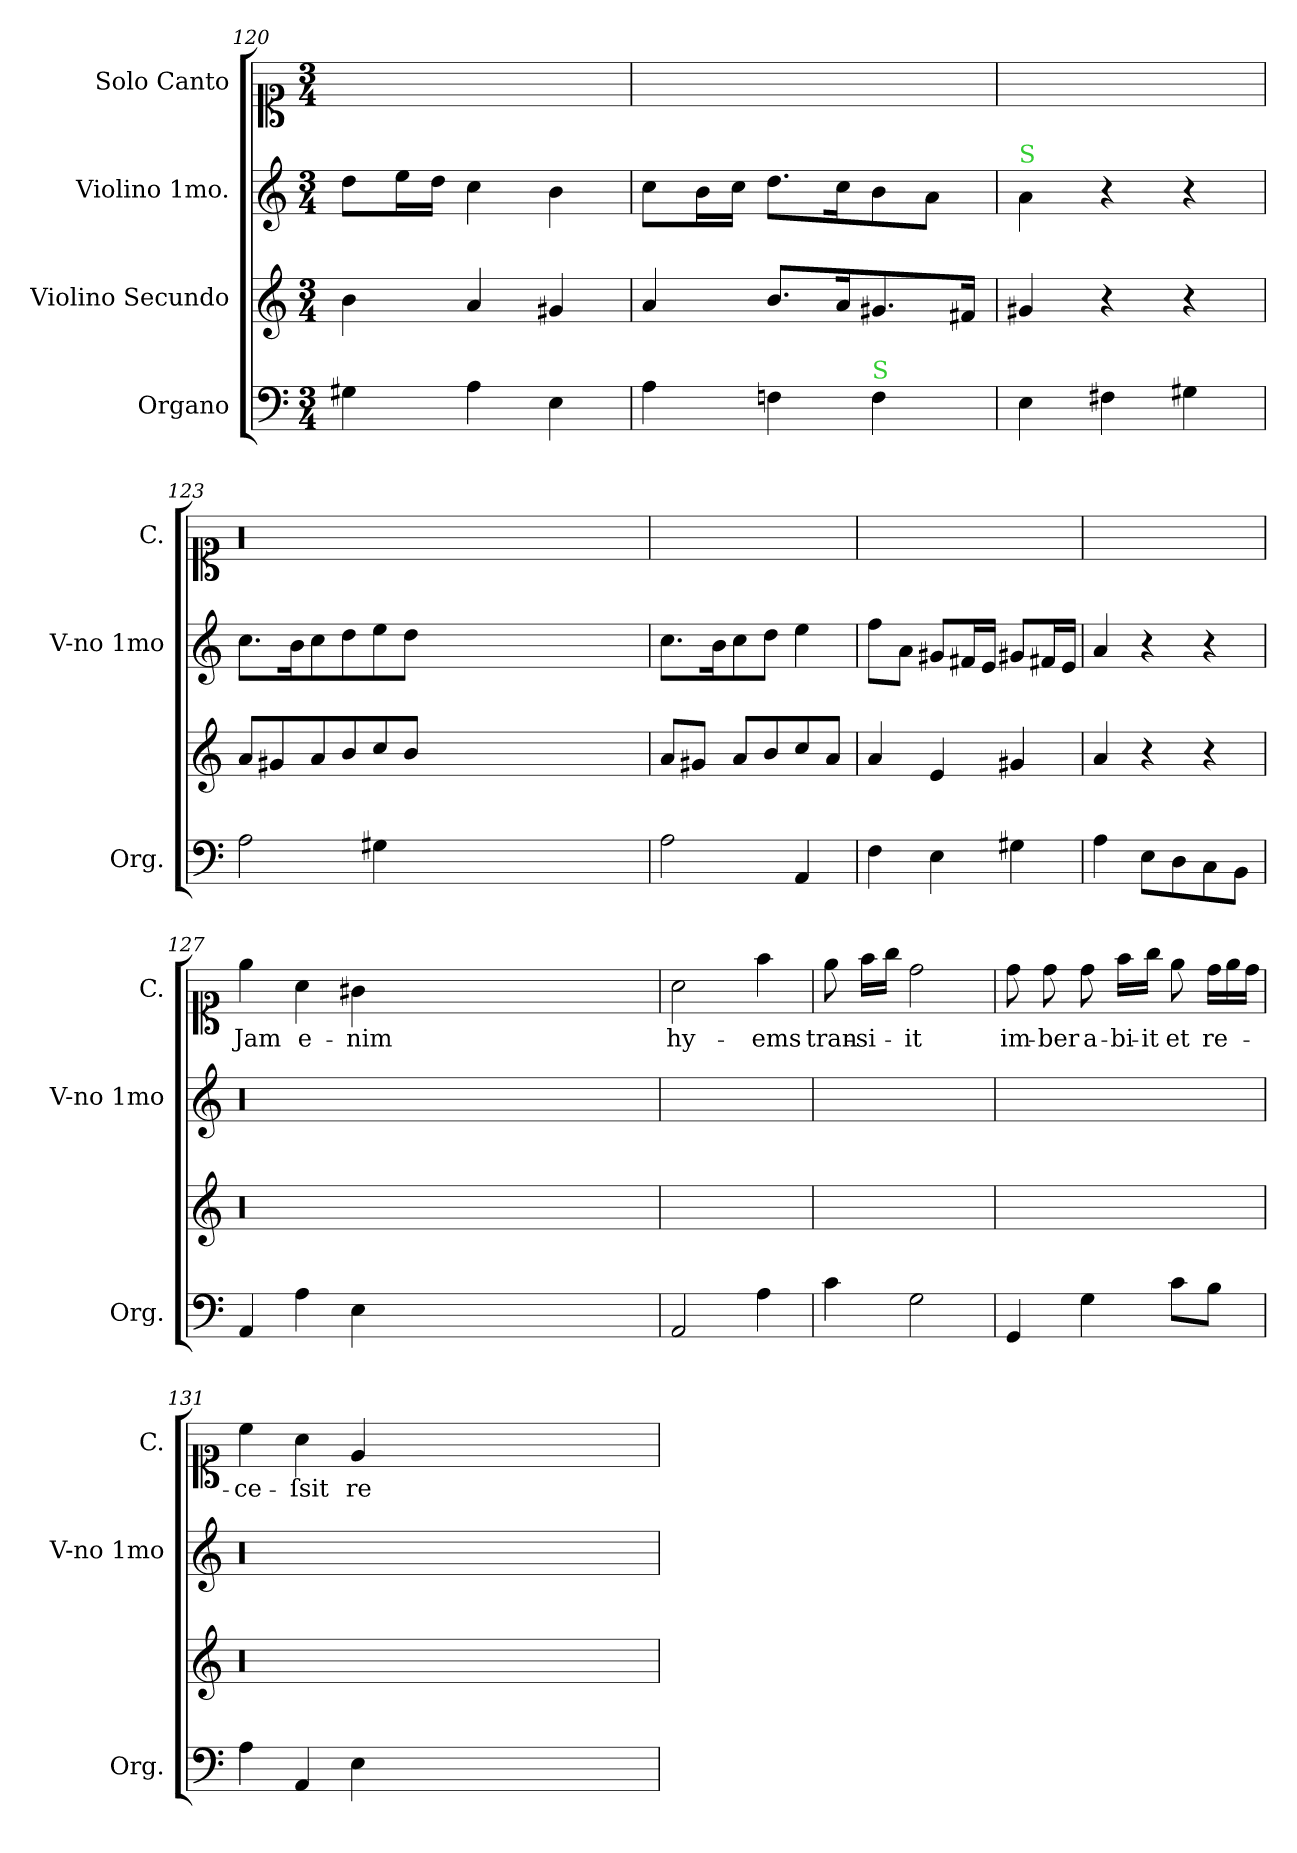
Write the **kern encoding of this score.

**kern	**kern	**kern	**kern	**text
*part4	*part3	*part2	*part1	*part1
*staff4	*staff3	*staff2	*staff1	*staff1
*I"Organo	*I"Violino Secundo	*I"Violino 1mo.	*I"Solo Canto	*
*I'Org.	*	*I'V-no 1mo	*I'C.	*
*clefF4	*clefG2	*clefG2	*clefC1	*
*k[]	*k[]	*k[]	*k[]	*
*M3/4	*M3/4	*M3/4	*M3/4	*
=120	=120	=120	=120	=120
4G#X\	4b\	8dd\L	2.ryy	.
.	.	16ee\L	.	.
.	.	16dd\JJ	.	.
4A\	4a/	4cc\	.	.
4E\	4g#X/	4b\	.	.
=121	=121	=121	=121	=121
4A\	4a/	8cc\L	2.ryy	.
.	.	16b\L	.	.
.	.	16cc\JJ	.	.
4Fn\	8.b/L	8.dd\L	.	.
.	16a/K	16cc\K	.	.
!LO:TX:a:color=limegreen:t=S	!	!	!	!
4F\	8.g#X/	8b\	.	.
.	.	8a\J	.	.
.	16f#X/Jk	.	.	.
=122	=122	=122	=122	=122
!	!	!LO:TX:a:color=limegreen:t=S	!	!
4E\	4g#X/	4a\	2.ryy	.
4F#X\	4r	4r	.	.
4G#X\	4r	4r	.	.
=123	=123	=123	=123	=123
!	!	!	!LO:N:vis=00	!
2A\	8a/L	8.cc\L	0.r	.
.	8g#X/	.	.	.
.	.	16b\K	.	.
.	8a/	8cc\	.	.
.	8b/	8dd\	.	.
4G#X\	8cc/	8ee\	.	.
.	8b/J	8dd\J	.	.
0ryy	0ryy	0ryy	.	.
4ryy	4ryy	4ryy	.	.
=124	=124	=124	=124	=124
2A\	8a/L	8.cc\L	2.ryy	.
.	8g#X/J	.	.	.
.	.	16b\K	.	.
.	8a/L	8cc\	.	.
.	8b/	8dd\J	.	.
4AA/	8cc/	4ee\	.	.
.	8a/J	.	.	.
=125	=125	=125	=125	=125
4F\	4a/	8ff\L	2.ryy	.
.	.	8a\J	.	.
4E\	4e/	8g#X/L	.	.
.	.	16f#X/L	.	.
.	.	16e/JJ	.	.
4G#X\	4g#X/	8g#X/L	.	.
.	.	16f#X/L	.	.
.	.	16e/JJ	.	.
=126	=126	=126	=126	=126
4A\	4a/	4a/	2.ryy	.
8E\L	4r	4r	.	.
8D\	.	.	.	.
8C\	4r	4r	.	.
8BB\J	.	.	.	.
=127	=127	=127	=127	=127
!	!LO:N:vis=00	!LO:N:vis=00	!	!
4AA/	0.r	0.r	4ee\	Jam
4A\	.	.	4a\	e-
4E\	.	.	4g#X\	-nim
0ryy	.	.	0ryy	.
4ryy	.	.	4ryy	.
=128	=128	=128	=128	=128
2AA/	2.ryy	2.ryy	2a\	hy-
4A\	.	.	4ff\	-ems
=129	=129	=129	=129	=129
4c\	2.ryy	2.ryy	8ee\	tran-
.	.	.	16ff\LL	-si-
.	.	.	16gg\JJ	.
2G\	.	.	2dd\	-it
=130	=130	=130	=130	=130
4GG/	2.ryy	2.ryy	8dd\	im-
.	.	.	8dd\	-ber
4G\	.	.	8dd\	a-
.	.	.	16ff\LL	-bi-
.	.	.	16gg\JJ	it
8c\L	.	.	8ee\	et
*	*	*	*Xtuplet	*
8B\J	.	.	24dd\LL	re-
.	.	.	24ee\	.
.	.	.	24dd\JJ	.
=131	=131	=131	=131	=131
!	!LO:N:vis=00	!LO:N:vis=00	!	!
4A\	0.r	0.r	4cc\	-ce-
4AA/	.	.	4a\	-ſsit
4E\	.	.	4e/	re-
0ryy	.	.	0ryy	.
4ryy	.	.	4ryy	.
=	=	=	=	=
*-	*-	*-	*-	*-
